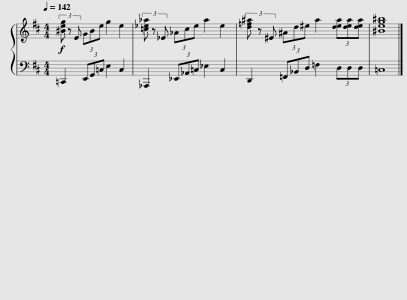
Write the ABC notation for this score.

X:1
%%score { 1 | 2 }
L:1/8
Q:1/4=142
M:4/4
I:linebreak $
K:D
V:1 treble
V:2 bass
V:1
!f! (3[^Beg] z E (3GBe g2 e2 | (3[=c_e_a] z _E (3_Ace a2 e2 | (3[d=f^a] z ^E (3^Ad^e a2 (3[dea][dea][dea] | [^Beg^b]8 |] %4
V:2
 =C,,2 (3E,,G,,=C, E,2 C,2 | _A,,,2 (3_E,,_A,,=C, _E,2 C,2 | D,,2 (3=F,,_B,,D, =F,2 (3D,D,D, | =C,8 |] %4
